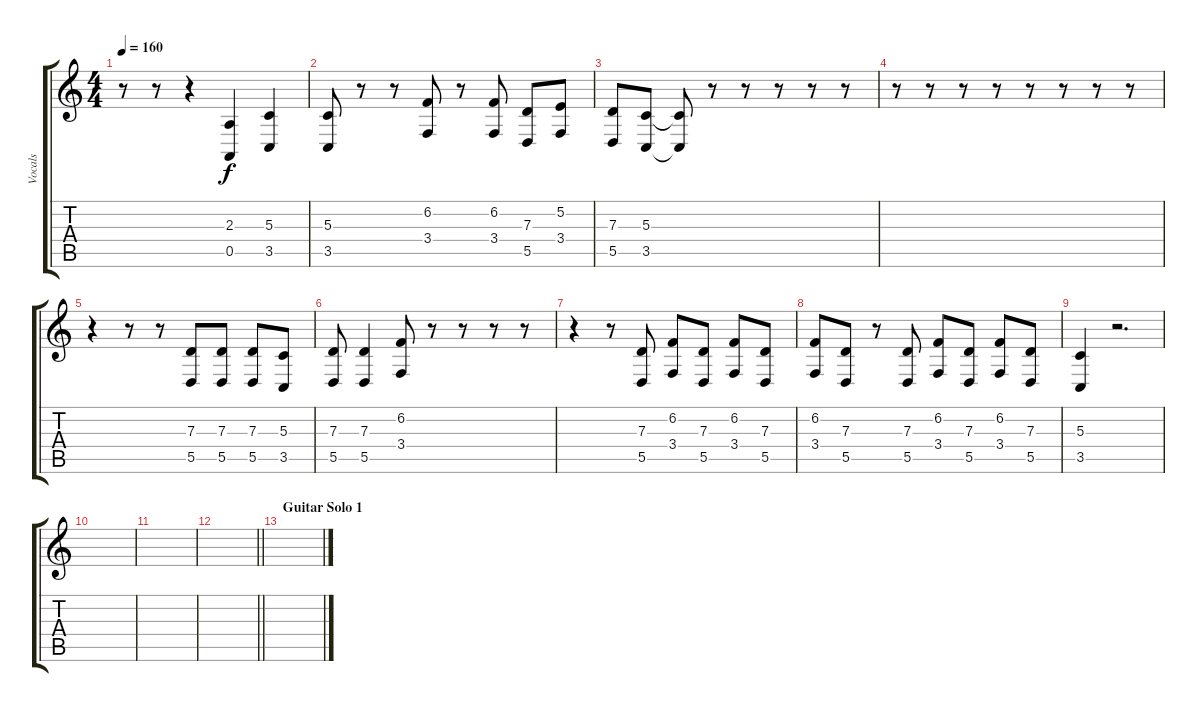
\track ("Vocals" "Vocals") {instrument cello}
\staff {score tabs}
\tuning (E4 B3 G3 D3 A2 E2) {hide}
\ts (4 4)
\tempo 160
\clef g2
\ks c
r.8{dy f} r.8 r.4 (2.3 0.5).4 (5.3 3.5).4 |
(5.3 3.5).8 r.8 r.8 (6.2 3.4).8 r.8 (6.2 3.4).8 (7.3 5.5).8 (5.2 3.4).8 |
(7.3 5.5).8 (5.3 3.5).8 (5.3{t} 3.5{t}).8 r.8 r.8 r.8 r.8 r.8 |
r.8 r.8 r.8 r.8 r.8 r.8 r.8 r.8 |
r.4 r.8 r.8 (7.3 5.5).8 (7.3 5.5).8 (7.3 5.5).8 (5.3 3.5).8 |
(7.3 5.5).8 (7.3 5.5).4 (6.2 3.4).8 r.8 r.8 r.8 r.8 |
r.4 r.8 (7.3 5.5).8 (6.2 3.4).8 (7.3 5.5).8 (6.2 3.4).8 (7.3 5.5).8 |
(6.2 3.4).8 (7.3 5.5).8 r.8 (7.3 5.5).8 (6.2 3.4).8 (7.3 5.5).8 (6.2 3.4).8 (7.3 5.5).8 |
(5.3 3.5).4 r.2{d} |
|
|
\barLineRight lightlight
|
\section ("" "Guitar Solo 1")
